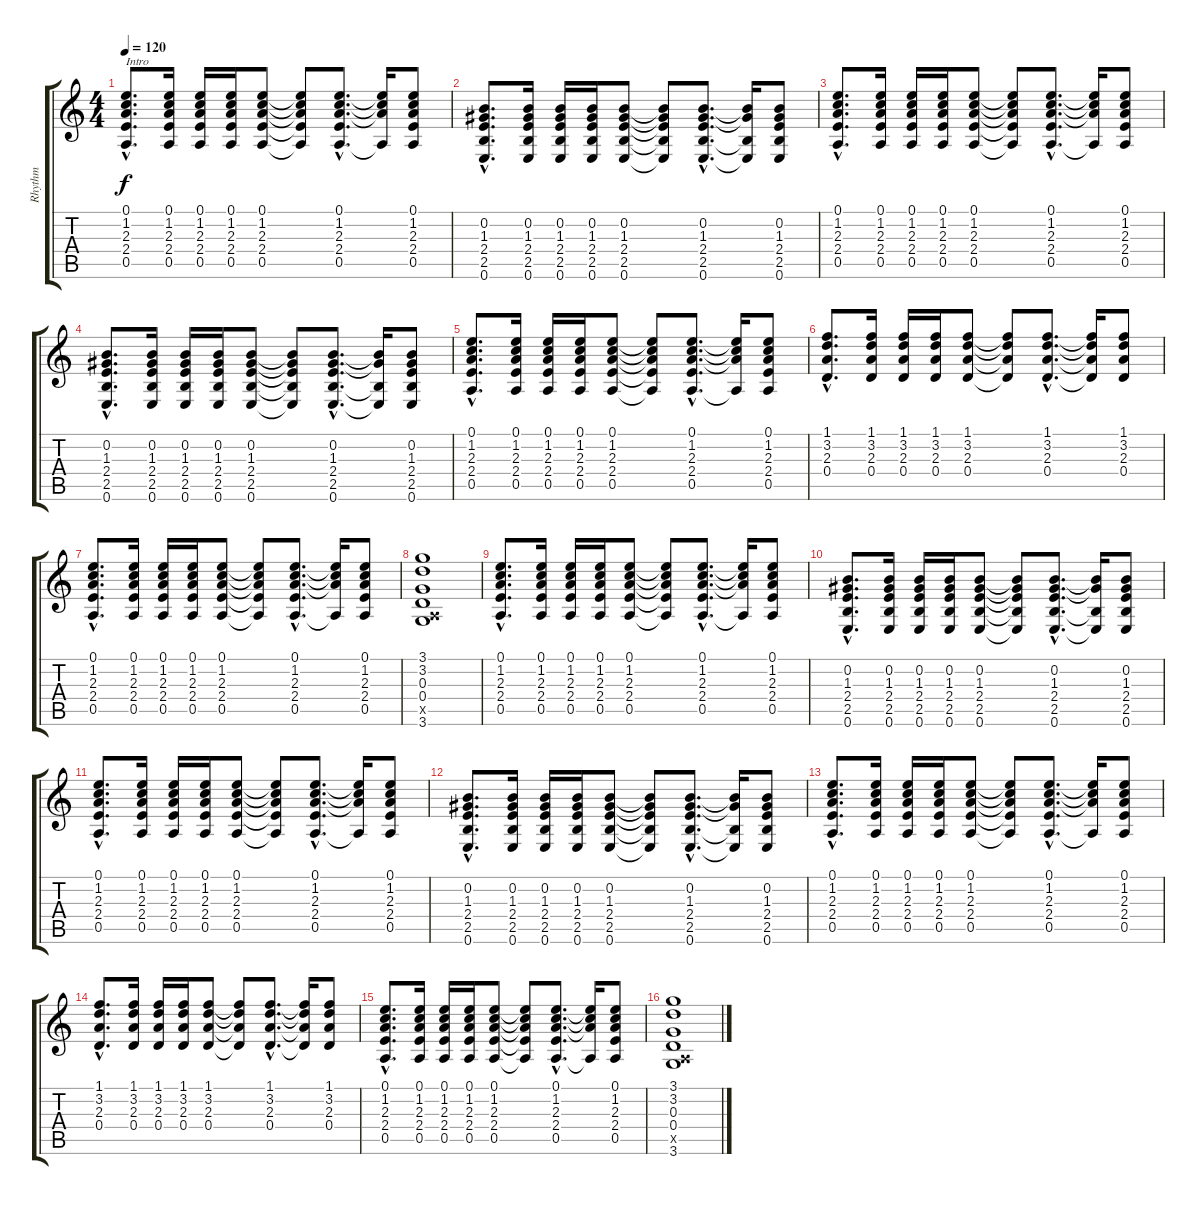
\track ("Rhythm" "Rhythm") {instrument overdrivenguitar}
\staff {score tabs}
\tuning (E4 B3 G3 D3 A2 E2) {hide}
\ts (4 4)
\tempo 120
\clef g2
\ks c
(0.1{hac} 1.2{hac} 2.3{hac} 2.4{hac} 0.5{hac}).8{d txt "Intro" dy f instrument overdrivenguitar} (0.1 1.2 2.3 2.4 0.5).16 (0.1 1.2 2.3 2.4 0.5).16 (0.1 1.2 2.3 2.4 0.5).16 (0.1 1.2 2.3 2.4 0.5).8 (0.1{t} 1.2{t} 2.3{t} 2.4{t} 0.5{t}).8 (0.1{hac} 1.2{hac} 2.3{hac} 2.4{hac} 0.5{hac}).8{d} (0.1{t} 1.2{t} 2.3{t} 0.5{t}).16 (0.1 1.2 2.3 2.4 0.5).8 |
(0.2{hac} 1.3{hac} 2.4{hac} 2.5{hac} 0.6{hac}).8{d} (0.2 1.3 2.4 2.5 0.6).16 (0.2 1.3 2.4 2.5 0.6).16 (0.2 1.3 2.4 2.5 0.6).16 (0.2 1.3 2.4 2.5 0.6).8 (0.2{t} 1.3{t} 2.4{t} 2.5{t} 0.6{t}).8 (0.2{hac} 1.3{hac} 2.4{hac} 2.5{hac} 0.6{hac}).8{d} (0.2{t} 1.3{t} 2.5{t} 0.6{t}).16 (0.2 1.3 2.4 2.5 0.6).8 |
(0.1{hac} 1.2{hac} 2.3{hac} 2.4{hac} 0.5{hac}).8{d} (0.1 1.2 2.3 2.4 0.5).16 (0.1 1.2 2.3 2.4 0.5).16 (0.1 1.2 2.3 2.4 0.5).16 (0.1 1.2 2.3 2.4 0.5).8 (0.1{t} 1.2{t} 2.3{t} 2.4{t} 0.5{t}).8 (0.1{hac} 1.2{hac} 2.3{hac} 2.4{hac} 0.5{hac}).8{d} (0.1{t} 1.2{t} 2.3{t} 0.5{t}).16 (0.1 1.2 2.3 2.4 0.5).8 |
(0.2{hac} 1.3{hac} 2.4{hac} 2.5{hac} 0.6{hac}).8{d} (0.2 1.3 2.4 2.5 0.6).16 (0.2 1.3 2.4 2.5 0.6).16 (0.2 1.3 2.4 2.5 0.6).16 (0.2 1.3 2.4 2.5 0.6).8 (0.2{t} 1.3{t} 2.4{t} 2.5{t} 0.6{t}).8 (0.2{hac} 1.3{hac} 2.4{hac} 2.5{hac} 0.6{hac}).8{d} (0.2{t} 1.3{t} 2.5{t} 0.6{t}).16 (0.2 1.3 2.4 2.5 0.6).8 |
(0.1{hac} 1.2{hac} 2.3{hac} 2.4{hac} 0.5{hac}).8{d} (0.1 1.2 2.3 2.4 0.5).16 (0.1 1.2 2.3 2.4 0.5).16 (0.1 1.2 2.3 2.4 0.5).16 (0.1 1.2 2.3 2.4 0.5).8 (0.1{t} 1.2{t} 2.3{t} 2.4{t} 0.5{t}).8 (0.1{hac} 1.2{hac} 2.3{hac} 2.4{hac} 0.5{hac}).8{d} (0.1{t} 1.2{t} 2.3{t} 0.5{t}).16 (0.1 1.2 2.3 2.4 0.5).8 |
(1.1{hac} 3.2{hac} 2.3{hac} 0.4{hac}).8{d} (1.1 3.2 2.3 0.4).16 (1.1 3.2 2.3 0.4).16 (1.1 3.2 2.3 0.4).16 (1.1 3.2 2.3 0.4).8 (1.1{t} 3.2{t} 2.3{t} 0.4{t}).8 (1.1{hac} 3.2{hac} 2.3{hac} 0.4{hac}).8{d} (1.1{t} 3.2{t} 2.3{t} 0.4{t}).16 (1.1 3.2 2.3 0.4).8 |
(0.1{hac} 1.2{hac} 2.3{hac} 2.4{hac} 0.5{hac}).8{d} (0.1 1.2 2.3 2.4 0.5).16 (0.1 1.2 2.3 2.4 0.5).16 (0.1 1.2 2.3 2.4 0.5).16 (0.1 1.2 2.3 2.4 0.5).8 (0.1{t} 1.2{t} 2.3{t} 2.4{t} 0.5{t}).8 (0.1{hac} 1.2{hac} 2.3{hac} 2.4{hac} 0.5{hac}).8{d} (0.1{t} 1.2{t} 2.3{t} 0.5{t}).16 (0.1 1.2 2.3 2.4 0.5).8 |
(3.1 3.2 0.3 0.4 0.5{x} 3.6).1 |
(0.1{hac} 1.2{hac} 2.3{hac} 2.4{hac} 0.5{hac}).8{d} (0.1 1.2 2.3 2.4 0.5).16 (0.1 1.2 2.3 2.4 0.5).16 (0.1 1.2 2.3 2.4 0.5).16 (0.1 1.2 2.3 2.4 0.5).8 (0.1{t} 1.2{t} 2.3{t} 2.4{t} 0.5{t}).8 (0.1{hac} 1.2{hac} 2.3{hac} 2.4{hac} 0.5{hac}).8{d} (0.1{t} 1.2{t} 2.3{t} 0.5{t}).16 (0.1 1.2 2.3 2.4 0.5).8 |
(0.2{hac} 1.3{hac} 2.4{hac} 2.5{hac} 0.6{hac}).8{d} (0.2 1.3 2.4 2.5 0.6).16 (0.2 1.3 2.4 2.5 0.6).16 (0.2 1.3 2.4 2.5 0.6).16 (0.2 1.3 2.4 2.5 0.6).8 (0.2{t} 1.3{t} 2.4{t} 2.5{t} 0.6{t}).8 (0.2{hac} 1.3{hac} 2.4{hac} 2.5{hac} 0.6{hac}).8{d} (0.2{t} 1.3{t} 2.5{t} 0.6{t}).16 (0.2 1.3 2.4 2.5 0.6).8 |
(0.1{hac} 1.2{hac} 2.3{hac} 2.4{hac} 0.5{hac}).8{d} (0.1 1.2 2.3 2.4 0.5).16 (0.1 1.2 2.3 2.4 0.5).16 (0.1 1.2 2.3 2.4 0.5).16 (0.1 1.2 2.3 2.4 0.5).8 (0.1{t} 1.2{t} 2.3{t} 2.4{t} 0.5{t}).8 (0.1{hac} 1.2{hac} 2.3{hac} 2.4{hac} 0.5{hac}).8{d} (0.1{t} 1.2{t} 2.3{t} 0.5{t}).16 (0.1 1.2 2.3 2.4 0.5).8 |
(0.2{hac} 1.3{hac} 2.4{hac} 2.5{hac} 0.6{hac}).8{d} (0.2 1.3 2.4 2.5 0.6).16 (0.2 1.3 2.4 2.5 0.6).16 (0.2 1.3 2.4 2.5 0.6).16 (0.2 1.3 2.4 2.5 0.6).8 (0.2{t} 1.3{t} 2.4{t} 2.5{t} 0.6{t}).8 (0.2{hac} 1.3{hac} 2.4{hac} 2.5{hac} 0.6{hac}).8{d} (0.2{t} 1.3{t} 2.5{t} 0.6{t}).16 (0.2 1.3 2.4 2.5 0.6).8 |
(0.1{hac} 1.2{hac} 2.3{hac} 2.4{hac} 0.5{hac}).8{d} (0.1 1.2 2.3 2.4 0.5).16 (0.1 1.2 2.3 2.4 0.5).16 (0.1 1.2 2.3 2.4 0.5).16 (0.1 1.2 2.3 2.4 0.5).8 (0.1{t} 1.2{t} 2.3{t} 2.4{t} 0.5{t}).8 (0.1{hac} 1.2{hac} 2.3{hac} 2.4{hac} 0.5{hac}).8{d} (0.1{t} 1.2{t} 2.3{t} 0.5{t}).16 (0.1 1.2 2.3 2.4 0.5).8 |
(1.1{hac} 3.2{hac} 2.3{hac} 0.4{hac}).8{d} (1.1 3.2 2.3 0.4).16 (1.1 3.2 2.3 0.4).16 (1.1 3.2 2.3 0.4).16 (1.1 3.2 2.3 0.4).8 (1.1{t} 3.2{t} 2.3{t} 0.4{t}).8 (1.1{hac} 3.2{hac} 2.3{hac} 0.4{hac}).8{d} (1.1{t} 3.2{t} 2.3{t} 0.4{t}).16 (1.1 3.2 2.3 0.4).8 |
(0.1{hac} 1.2{hac} 2.3{hac} 2.4{hac} 0.5{hac}).8{d} (0.1 1.2 2.3 2.4 0.5).16 (0.1 1.2 2.3 2.4 0.5).16 (0.1 1.2 2.3 2.4 0.5).16 (0.1 1.2 2.3 2.4 0.5).8 (0.1{t} 1.2{t} 2.3{t} 2.4{t} 0.5{t}).8 (0.1{hac} 1.2{hac} 2.3{hac} 2.4{hac} 0.5{hac}).8{d} (0.1{t} 1.2{t} 2.3{t} 0.5{t}).16 (0.1 1.2 2.3 2.4 0.5).8 |
(3.1 3.2 0.3 0.4 0.5{x} 3.6).1
